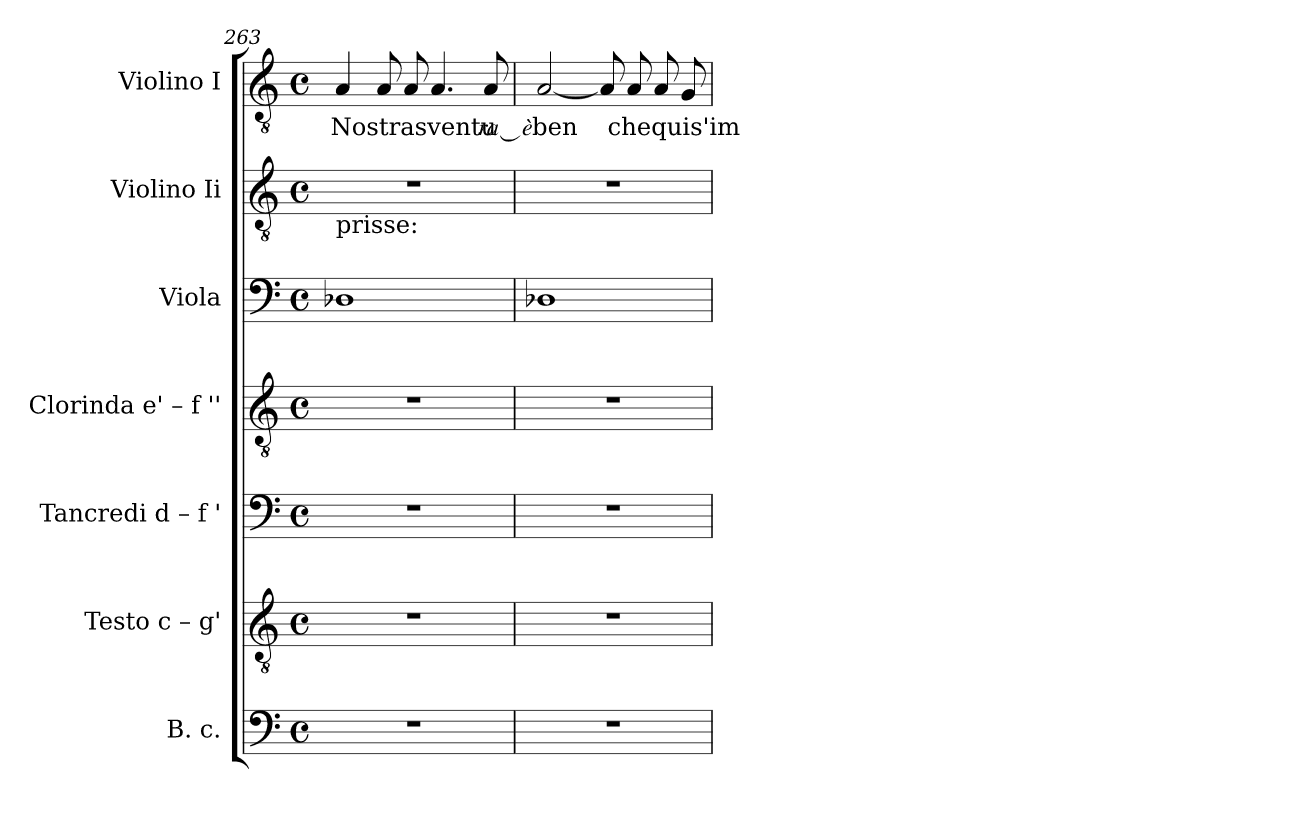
**kern	**kern	**kern	**kern	**kern	**kern	**kern	**text
*part7	*part6	*part5	*part4	*part3	*part2	*part1	*part1
*staff7	*staff6	*staff5	*staff4	*staff3	*staff2	*staff1	*staff1
*I"B. c.	*I"Testo  c – g'	*I"Tancredi  d – f '	*I"Clorinda  e' – f ''	*I"Viola	*I"Violino Ii	*I"Violino I	*
*clefF4	*clefGv2	*clefF4	*clefGv2	*clefF4	*clefGv2	*clefGv2	*
*k[]	*k[]	*k[]	*k[]	*k[]	*k[]	*k[]	*
*C:	*C:	*C:	*C:	*C:	*C:	*C:	*
*M4/4	*M4/4	*M4/4	*M4/4	*M4/4	*M4/4	*M4/4	*
*met(c)	*met(c)	*met(c)	*met(c)	*met(c)	*met(c)	*met(c)	*
=263	=263	=263	=263	=263	=263	=263	=263
!	!	!	!	!	!LO:TX:b:t=prisse&colon;	!	!
!	!	!	!	!	!	!	!LO:LY:b:cj
1r	1r	1r	1r	1D-	1r	4A/	Nostrasventu
!	!	!	!	!	!	!	!LO:LY:b:cj
.	.	.	.	.	.	8A/	.
!	!	!	!	!	!	!	!LO:LY:b:cj
.	.	.	.	.	.	8A/	.
!	!	!	!	!	!	!	!LO:LY:b:cj
.	.	.	.	.	.	4.A/	.
!	!	!	!	!	!	!	!LO:LY:b:cj
.	.	.	.	.	.	8A/	ra‿è
=264	=264	=264	=264	=264	=264	=264	=264
!	!	!	!	!	!	!	!LO:LY:b:cj
1r	1r	1r	1r	1D-	1r	[<2A/	ben
!	!	!	!	!	!	!	!LO:LY:b:cj
.	.	.	.	.	.	8A/]	.
!	!	!	!	!	!	!	!LO:LY:b:cj
.	.	.	.	.	.	8A/	chequis'im
!	!	!	!	!	!	!	!LO:LY:b:cj
.	.	.	.	.	.	8A/	.
!	!	!	!	!	!	!	!LO:LY:b:cj
.	.	.	.	.	.	8G/	.
=	=	=	=	=	=	=	=
*-	*-	*-	*-	*-	*-	*-	*-
